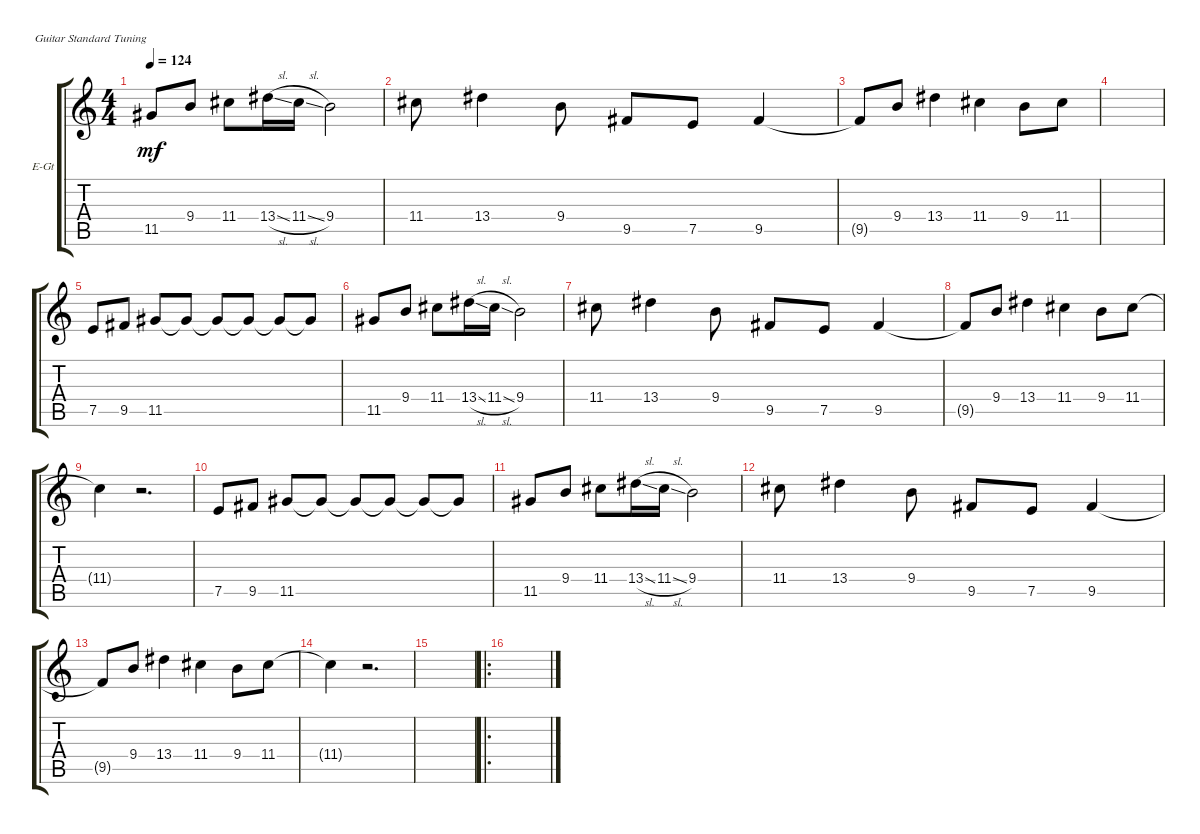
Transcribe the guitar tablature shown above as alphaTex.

\defaultSystemsLayout 4
\bracketExtendMode groupsimilarinstruments
\firstSystemTrackNameOrientation horizontal
\otherSystemsTrackNameOrientation horizontal
\track ("Electric Guitar (Clean)" "E-Gt") {solo instrument electricguitarclean}
\staff {score tabs}
\tuning (E4 B3 G3 D3 A2 E2)
\ts (4 4)
\tempo 124
\clef g2
\ks c
11.5.8{dy mf} 9.4.8 11.4.8 13.4{sl}.16 11.4{sl}.16 9.4.2 |
11.4.8 13.4.4 9.4.8 9.5.8 7.5.8 9.5.4 |
9.5{t}.8 9.4.8 13.4.4 11.4.4 9.4.8 11.4.8 |
|
7.5.8 9.5.8 11.5.8 11.5{t}.8 11.5{t}.8 11.5{t}.8 11.5{t}.8 11.5{t}.8 |
11.5.8 9.4.8 11.4.8 13.4{sl}.16 11.4{sl}.16 9.4.2 |
11.4.8 13.4.4 9.4.8 9.5.8 7.5.8 9.5.4 |
9.5{t}.8 9.4.8 13.4.4 11.4.4 9.4.8 11.4.8 |
11.4{t}.4 r.2{d} |
7.5.8 9.5.8 11.5.8 11.5{t}.8 11.5{t}.8 11.5{t}.8 11.5{t}.8 11.5{t}.8 |
11.5.8 9.4.8 11.4.8 13.4{sl}.16 11.4{sl}.16 9.4.2 |
11.4.8 13.4.4 9.4.8 9.5.8 7.5.8 9.5.4 |
9.5{t}.8 9.4.8 13.4.4 11.4.4 9.4.8 11.4.8 |
11.4{t}.4 r.2{d} |
|
\ro
